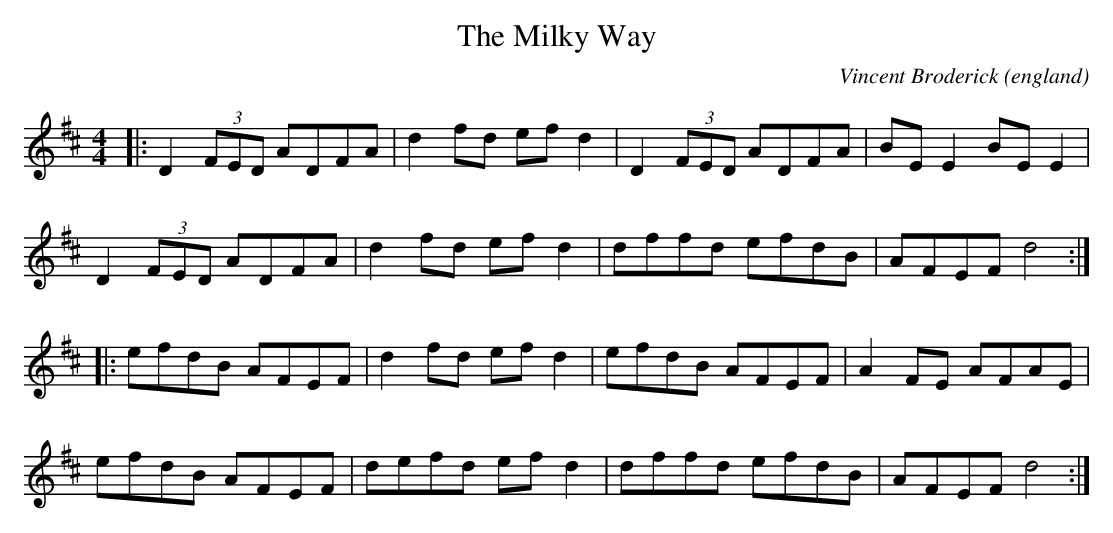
X:1
T:The Milky Way
O:england
M:4/4
L:1/8
C:Vincent Broderick
K:D
|:D2 (3FED ADFA|d2 fd ef d2|D2 (3FED ADFA|BE E2 BE E2|
D2 (3FED ADFA|d2 fd ef d2|dffd efdB|AFEF d4:|
|:efdB AFEF|d2 fd ef d2|efdB AFEF|A2 FE AFAE|
efdB AFEF|defd ef d2|dffd efdB|AFEF d4:|
